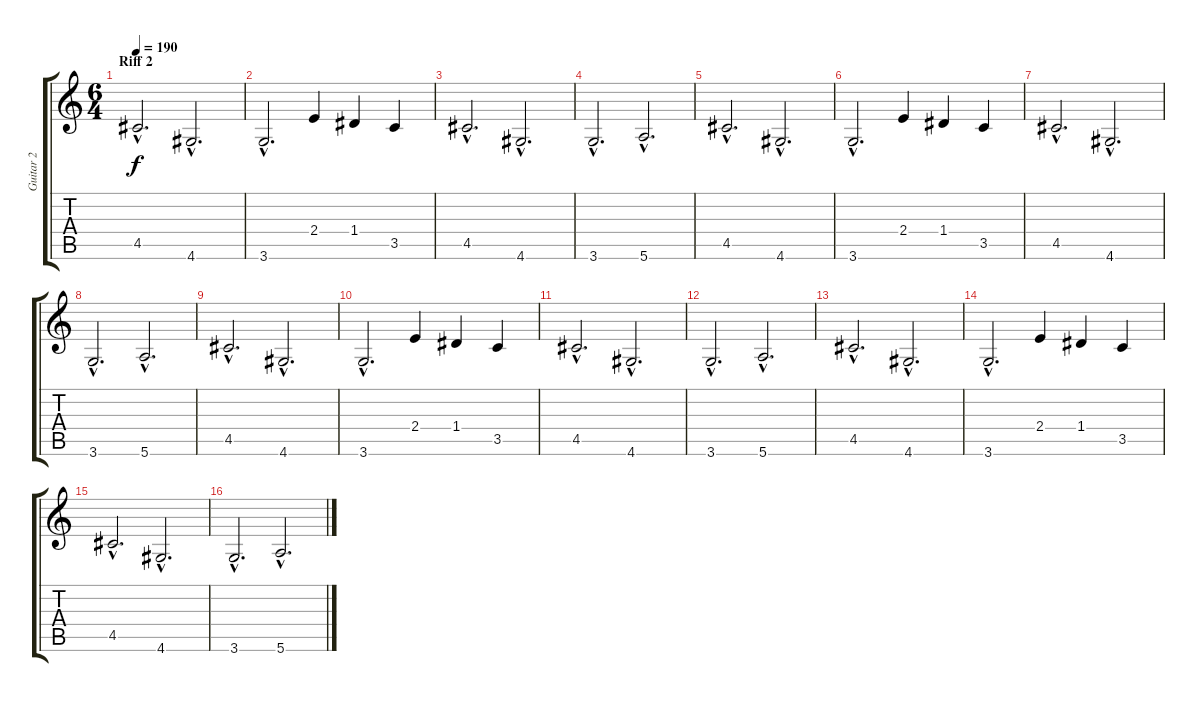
\track ("Guitar 2" "Guitar 2") {instrument overdrivenguitar}
\staff {score tabs}
\tuning (E4 B3 G3 D3 A2 E2) {hide}
\ts (6 4)
\section ("" "Riff 2")
\tempo 190
\clef g2
\ks c
4.5{hac}.2{d dy f} 4.6{hac}.2{d} |
3.6{hac}.2{d} 2.4.4 1.4.4 3.5.4 |
4.5{hac}.2{d} 4.6{hac}.2{d} |
3.6{hac}.2{d} 5.6{hac}.2{d} |
4.5{hac}.2{d} 4.6{hac}.2{d} |
3.6{hac}.2{d} 2.4.4 1.4.4 3.5.4 |
4.5{hac}.2{d} 4.6{hac}.2{d} |
3.6{hac}.2{d} 5.6{hac}.2{d} |
4.5{hac}.2{d} 4.6{hac}.2{d} |
3.6{hac}.2{d} 2.4.4 1.4.4 3.5.4 |
4.5{hac}.2{d} 4.6{hac}.2{d} |
3.6{hac}.2{d} 5.6{hac}.2{d} |
4.5{hac}.2{d} 4.6{hac}.2{d} |
3.6{hac}.2{d} 2.4.4 1.4.4 3.5.4 |
4.5{hac}.2{d} 4.6{hac}.2{d} |
3.6{hac}.2{d} 5.6{hac}.2{d}
